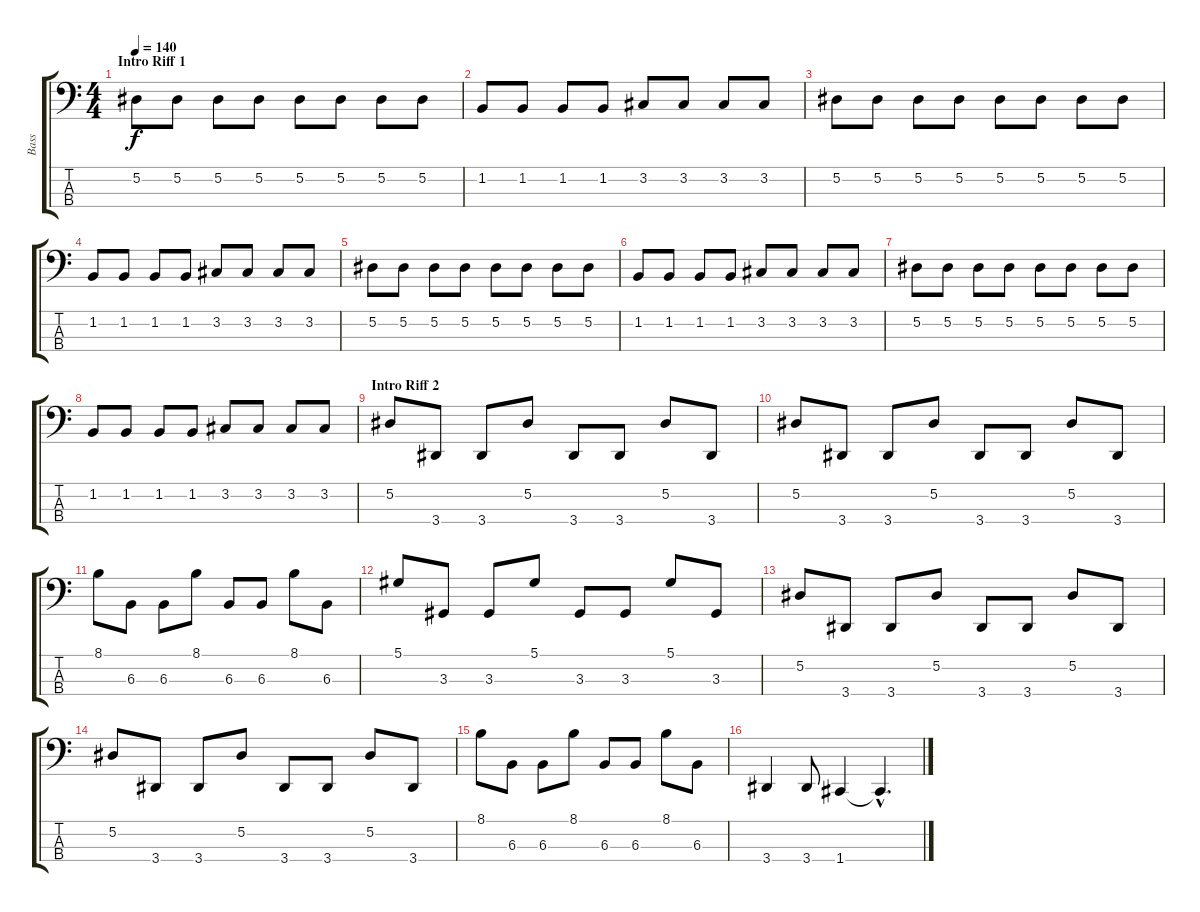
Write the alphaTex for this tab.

\track ("Bass" "Bass") {instrument electricbasspick}
\staff {score tabs}
\tuning (Eb2 Bb1 F1 C1) {hide}
\ts (4 4)
\section ("" "Intro Riff 1")
\tempo 140
\tempo 165
\tempo 140
\clef f4
\ks c
5.2.8{dy f instrument electricbasspick} 5.2.8 5.2.8 5.2.8 5.2.8 5.2.8 5.2.8 5.2.8 |
1.2.8 1.2.8 1.2.8 1.2.8 3.2.8 3.2.8 3.2.8 3.2.8 |
5.2.8 5.2.8 5.2.8 5.2.8 5.2.8 5.2.8 5.2.8 5.2.8 |
1.2.8 1.2.8 1.2.8 1.2.8 3.2.8 3.2.8 3.2.8 3.2.8 |
5.2.8 5.2.8 5.2.8 5.2.8 5.2.8 5.2.8 5.2.8 5.2.8 |
1.2.8 1.2.8 1.2.8 1.2.8 3.2.8 3.2.8 3.2.8 3.2.8 |
5.2.8 5.2.8 5.2.8 5.2.8 5.2.8 5.2.8 5.2.8 5.2.8 |
1.2.8 1.2.8 1.2.8 1.2.8 3.2.8 3.2.8 3.2.8 3.2.8 |
\section ("" "Intro Riff 2")
5.2.8 3.4.8 3.4.8 5.2.8 3.4.8 3.4.8 5.2.8 3.4.8 |
5.2.8 3.4.8 3.4.8 5.2.8 3.4.8 3.4.8 5.2.8 3.4.8 |
8.1.8 6.3.8 6.3.8 8.1.8 6.3.8 6.3.8 8.1.8 6.3.8 |
5.1.8 3.3.8 3.3.8 5.1.8 3.3.8 3.3.8 5.1.8 3.3.8 |
5.2.8 3.4.8 3.4.8 5.2.8 3.4.8 3.4.8 5.2.8 3.4.8 |
5.2.8 3.4.8 3.4.8 5.2.8 3.4.8 3.4.8 5.2.8 3.4.8 |
8.1.8 6.3.8 6.3.8 8.1.8 6.3.8 6.3.8 8.1.8 6.3.8 |
3.4.4 3.4.8 1.4.4 1.4{hac t}.4{d}
